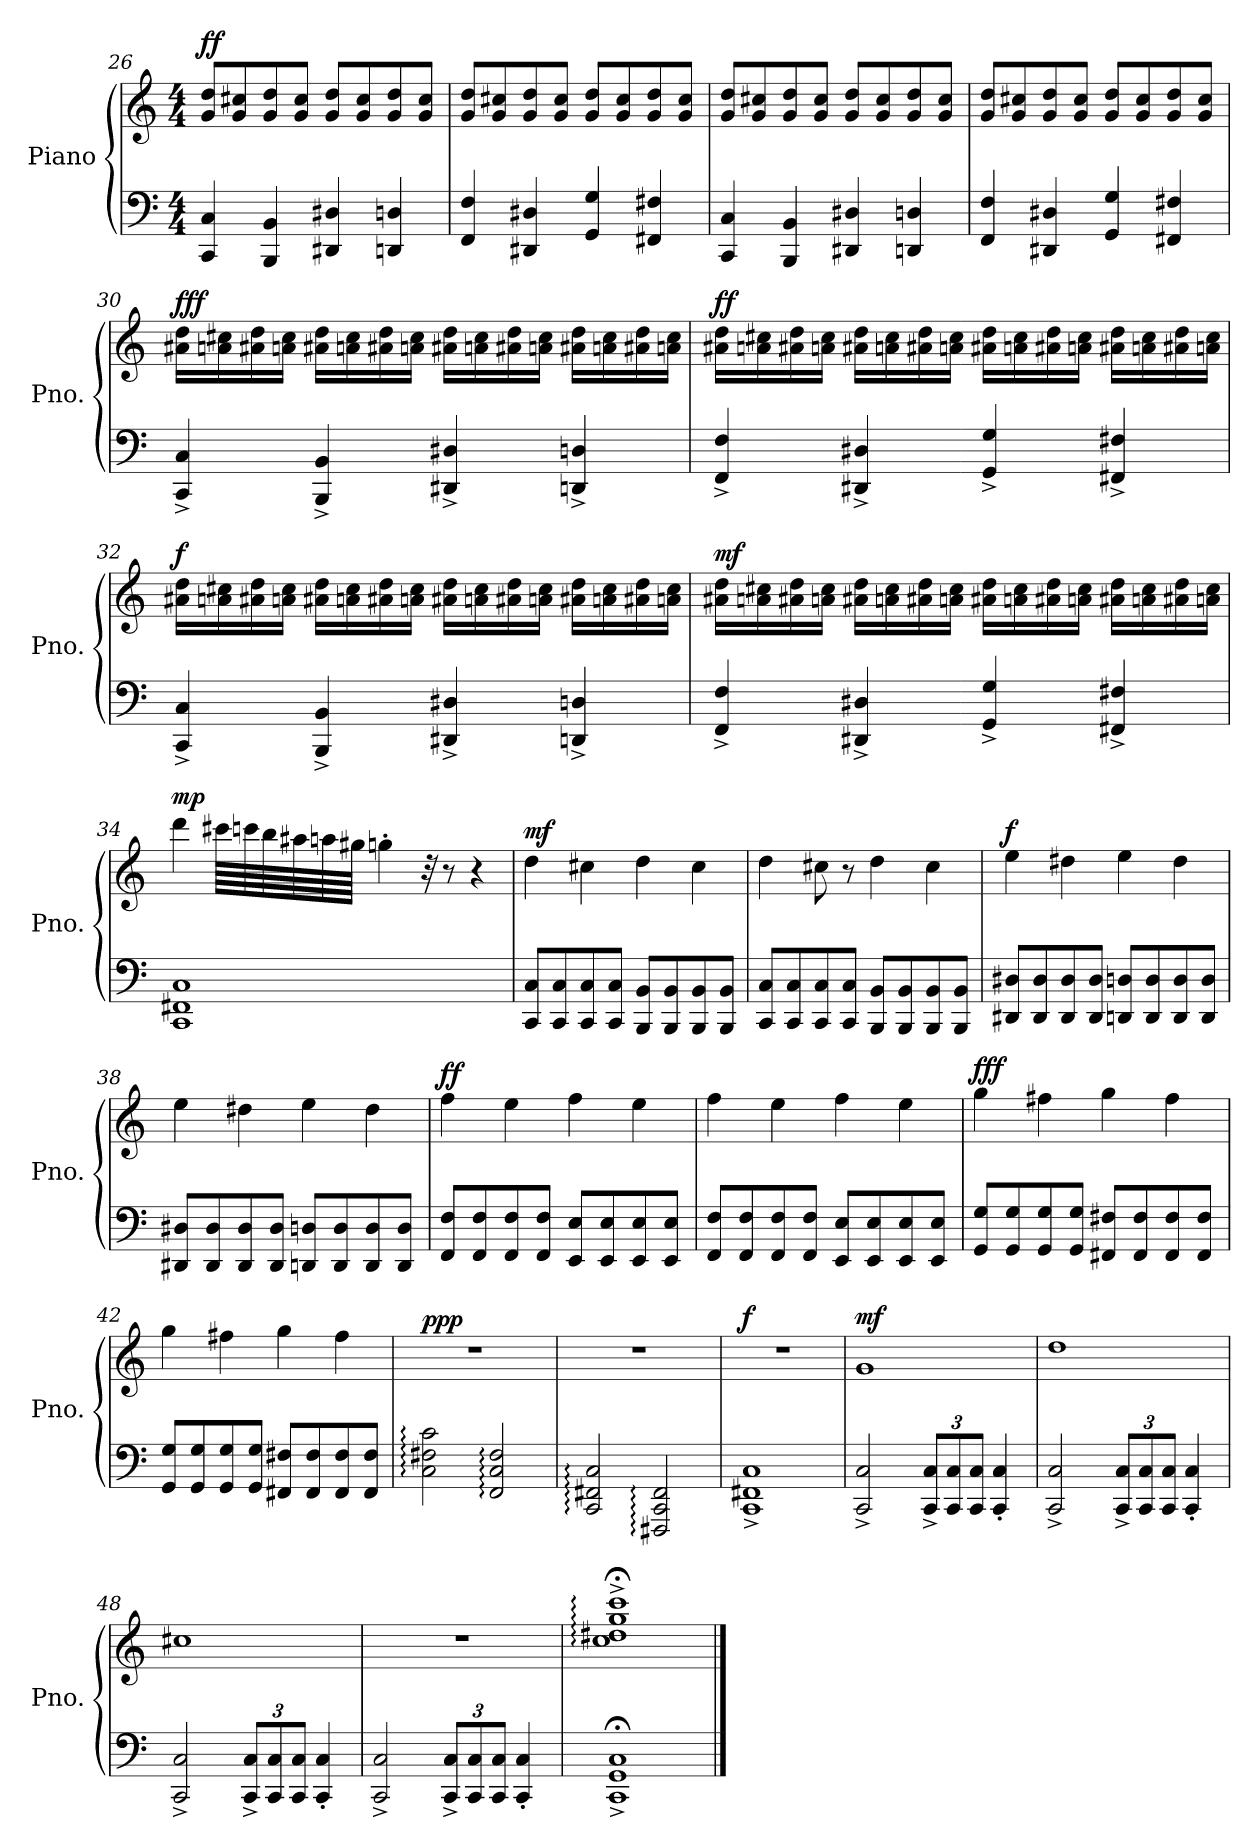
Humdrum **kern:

**kern	**kern	**dynam
*part1	*part1	*part1
*staff2	*staff1	*staff1/2
*I"Piano	*	*
*I'Pno.	*	*
*clefF4	*clefG2	*
*k[]	*k[]	*
*C:	*C:	*
*M4/4	*M4/4	*
=26	=26	=26
!	!	!LO:DY:a
4CC/ 4C/	8g/ 8dd/L	ff
.	8g/ 8cc#X/	.
4BBB/ 4BB/	8g/ 8dd/	.
.	8g/ 8cc#/J	.
4DD#X/ 4D#X/	8g/ 8dd/L	.
.	8g/ 8cc#/	.
4DDn/ 4Dn/	8g/ 8dd/	.
.	8g/ 8cc#/J	.
=27	=27	=27
4FF/ 4F/	8g/ 8dd/L	.
.	8g/ 8cc#X/	.
4DD#X/ 4D#X/	8g/ 8dd/	.
.	8g/ 8cc#/J	.
4GG/ 4G/	8g/ 8dd/L	.
.	8g/ 8cc#/	.
4FF#X/ 4F#X/	8g/ 8dd/	.
.	8g/ 8cc#/J	.
!!LO:LB:g=z
=28	=28	=28
4CC/ 4C/	8g/ 8dd/L	.
.	8g/ 8cc#X/	.
4BBB/ 4BB/	8g/ 8dd/	.
.	8g/ 8cc#/J	.
4DD#X/ 4D#X/	8g/ 8dd/L	.
.	8g/ 8cc#/	.
4DDn/ 4Dn/	8g/ 8dd/	.
.	8g/ 8cc#/J	.
=29	=29	=29
4FF/ 4F/	8g/ 8dd/L	.
.	8g/ 8cc#X/	.
4DD#X/ 4D#X/	8g/ 8dd/	.
.	8g/ 8cc#/J	.
4GG/ 4G/	8g/ 8dd/L	.
.	8g/ 8cc#/	.
4FF#X/ 4F#X/	8g/ 8dd/	.
.	8g/ 8cc#/J	.
!!LO:PB:g=z
=30	=30	=30
!	!	!LO:DY:a
4CC/^ 4C/^	16a#X\ 16dd\LL	fff
.	16an\ 16cc#X\	.
.	16a#X\ 16dd\	.
.	16an\ 16cc#\JJ	.
4BBB/^ 4BB/^	16a#X\ 16dd\LL	.
.	16an\ 16cc#\	.
.	16a#X\ 16dd\	.
.	16an\ 16cc#\JJ	.
4DD#X/^ 4D#X/^	16a#X\ 16dd\LL	.
.	16an\ 16cc#\	.
.	16a#X\ 16dd\	.
.	16an\ 16cc#\JJ	.
4DDn/^ 4Dn/^	16a#X\ 16dd\LL	.
.	16an\ 16cc#\	.
.	16a#X\ 16dd\	.
.	16an\ 16cc#\JJ	.
!!LO:LB:g=z
=31	=31	=31
!	!	!LO:DY:a
4FF/^ 4F/^	16a#X\ 16dd\LL	ff
.	16an\ 16cc#X\	.
.	16a#X\ 16dd\	.
.	16an\ 16cc#\JJ	.
4DD#X/^ 4D#X/^	16a#X\ 16dd\LL	.
.	16an\ 16cc#\	.
.	16a#X\ 16dd\	.
.	16an\ 16cc#\JJ	.
4GG/^ 4G/^	16a#X\ 16dd\LL	.
.	16an\ 16cc#\	.
.	16a#X\ 16dd\	.
.	16an\ 16cc#\JJ	.
4FF#X/^ 4F#X/^	16a#X\ 16dd\LL	.
.	16an\ 16cc#\	.
.	16a#X\ 16dd\	.
.	16an\ 16cc#\JJ	.
!!LO:LB:g=z
=32	=32	=32
!	!	!LO:DY:a
4CC/^ 4C/^	16a#X\ 16dd\LL	f
.	16an\ 16cc#X\	.
.	16a#X\ 16dd\	.
.	16an\ 16cc#\JJ	.
4BBB/^ 4BB/^	16a#X\ 16dd\LL	.
.	16an\ 16cc#\	.
.	16a#X\ 16dd\	.
.	16an\ 16cc#\JJ	.
4DD#X/^ 4D#X/^	16a#X\ 16dd\LL	.
.	16an\ 16cc#\	.
.	16a#X\ 16dd\	.
.	16an\ 16cc#\JJ	.
4DDn/^ 4Dn/^	16a#X\ 16dd\LL	.
.	16an\ 16cc#\	.
.	16a#X\ 16dd\	.
.	16an\ 16cc#\JJ	.
!!LO:LB:g=z
=33	=33	=33
!	!	!LO:DY:a
4FF/^ 4F/^	16a#X\ 16dd\LL	mf
.	16an\ 16cc#X\	.
.	16a#X\ 16dd\	.
.	16an\ 16cc#\JJ	.
4DD#X/^ 4D#X/^	16a#X\ 16dd\LL	.
.	16an\ 16cc#\	.
.	16a#X\ 16dd\	.
.	16an\ 16cc#\JJ	.
4GG/^ 4G/^	16a#X\ 16dd\LL	.
.	16an\ 16cc#\	.
.	16a#X\ 16dd\	.
.	16an\ 16cc#\JJ	.
4FF#X/^ 4F#X/^	16a#X\ 16dd\LL	.
.	16an\ 16cc#\	.
.	16a#X\ 16dd\	.
.	16an\ 16cc#\JJ	.
=34	=34	=34
!	!	!LO:DY:a
1CC 1FF#X 1C	4ddd\	mp
.	64ccc#X\LLLL	.
.	64cccn\	.
.	64bb\	.
.	64aa#X\	.
.	64aan\	.
.	64gg#X\JJJJ	.
.	4ggn'\	.
.	32r	.
.	8r	.
.	4r	.
!!LO:LB:g=z
=35	=35	=35
!	!	!LO:DY:a
8CC/ 8C/L	4dd\	mf
8CC/ 8C/	.	.
8CC/ 8C/	4cc#X\	.
8CC/ 8C/J	.	.
8BBB/ 8BB/L	4dd\	.
8BBB/ 8BB/	.	.
8BBB/ 8BB/	4cc#\	.
8BBB/ 8BB/J	.	.
=36	=36	=36
8CC/ 8C/L	4dd\	.
8CC/ 8C/	.	.
8CC/ 8C/	8cc#X\	.
8CC/ 8C/J	8r	.
8BBB/ 8BB/L	4dd\	.
8BBB/ 8BB/	.	.
8BBB/ 8BB/	4cc#\	.
8BBB/ 8BB/J	.	.
=37	=37	=37
!	!	!LO:DY:a
8DD#X/ 8D#X/L	4ee\	f
8DD#/ 8D#/	.	.
8DD#/ 8D#/	4dd#X\	.
8DD#/ 8D#/J	.	.
8DDn/ 8Dn/L	4ee\	.
8DD/ 8D/	.	.
8DD/ 8D/	4dd#\	.
8DD/ 8D/J	.	.
=38	=38	=38
8DD#X/ 8D#X/L	4ee\	.
8DD#/ 8D#/	.	.
8DD#/ 8D#/	4dd#X\	.
8DD#/ 8D#/J	.	.
8DDn/ 8Dn/L	4ee\	.
8DD/ 8D/	.	.
8DD/ 8D/	4dd#\	.
8DD/ 8D/J	.	.
!!LO:PB:g=z
=39	=39	=39
!	!	!LO:DY:a
8FF/ 8F/L	4ff\	ff
8FF/ 8F/	.	.
8FF/ 8F/	4ee\	.
8FF/ 8F/J	.	.
8EE/ 8E/L	4ff\	.
8EE/ 8E/	.	.
8EE/ 8E/	4ee\	.
8EE/ 8E/J	.	.
=40	=40	=40
8FF/ 8F/L	4ff\	.
8FF/ 8F/	.	.
8FF/ 8F/	4ee\	.
8FF/ 8F/J	.	.
8EE/ 8E/L	4ff\	.
8EE/ 8E/	.	.
8EE/ 8E/	4ee\	.
8EE/ 8E/J	.	.
=41	=41	=41
!	!	!LO:DY:a
8GG/ 8G/L	4gg\	fff
8GG/ 8G/	.	.
8GG/ 8G/	4ff#X\	.
8GG/ 8G/J	.	.
8FF#X/ 8F#X/L	4gg\	.
8FF#/ 8F#/	.	.
8FF#/ 8F#/	4ff#\	.
8FF#/ 8F#/J	.	.
=42	=42	=42
8GG/ 8G/L	4gg\	.
8GG/ 8G/	.	.
8GG/ 8G/	4ff#X\	.
8GG/ 8G/J	.	.
8FF#X/ 8F#X/L	4gg\	.
8FF#/ 8F#/	.	.
8FF#/ 8F#/	4ff#\	.
8FF#/ 8F#/J	.	.
=43	=43	=43
!	!	!LO:DY:a
2C\: 2F#X\: 2c\:	1r	ppp
2FF/: 2C/: 2F#/:	.	.
!!LO:LB:g=z
=44	=44	=44
2CC/: 2FF#X/: 2C/:	1r	.
2FFF#X/: 2CC/: 2FF#/:	.	.
=45	=45	=45
!	!	!LO:DY:a
1CC^ 1FF#X^ 1C^	1r	f
=46	=46	=46
!	!	!LO:DY:a
2CC/^ 2C/^	1g	mf
*Xbrackettup	*	*
12CC/^ 12C/^L	.	.
12CC/ 12C/	.	.
12CC/ 12C/J	.	.
4CC/' 4C/'	.	.
=47	=47	=47
2CC/^ 2C/^	1dd	.
12CC/^ 12C/^L	.	.
12CC/ 12C/	.	.
12CC/ 12C/J	.	.
4CC/' 4C/'	.	.
=48	=48	=48
2CC/^ 2C/^	1cc#X	.
12CC/^ 12C/^L	.	.
12CC/ 12C/	.	.
12CC/ 12C/J	.	.
4CC/' 4C/'	.	.
=49	=49	=49
2CC/^ 2C/^	1r	.
12CC/^ 12C/^L	.	.
12CC/ 12C/	.	.
12CC/ 12C/J	.	.
4CC/' 4C/'	.	.
=50	=50	=50
1CC;<^ 1GG;<^ 1C;<^	1cc;<:^ 1dd#X;<:^ 1gg;<:^ 1ccc;<:^	.
==	==	==
*-	*-	*-
